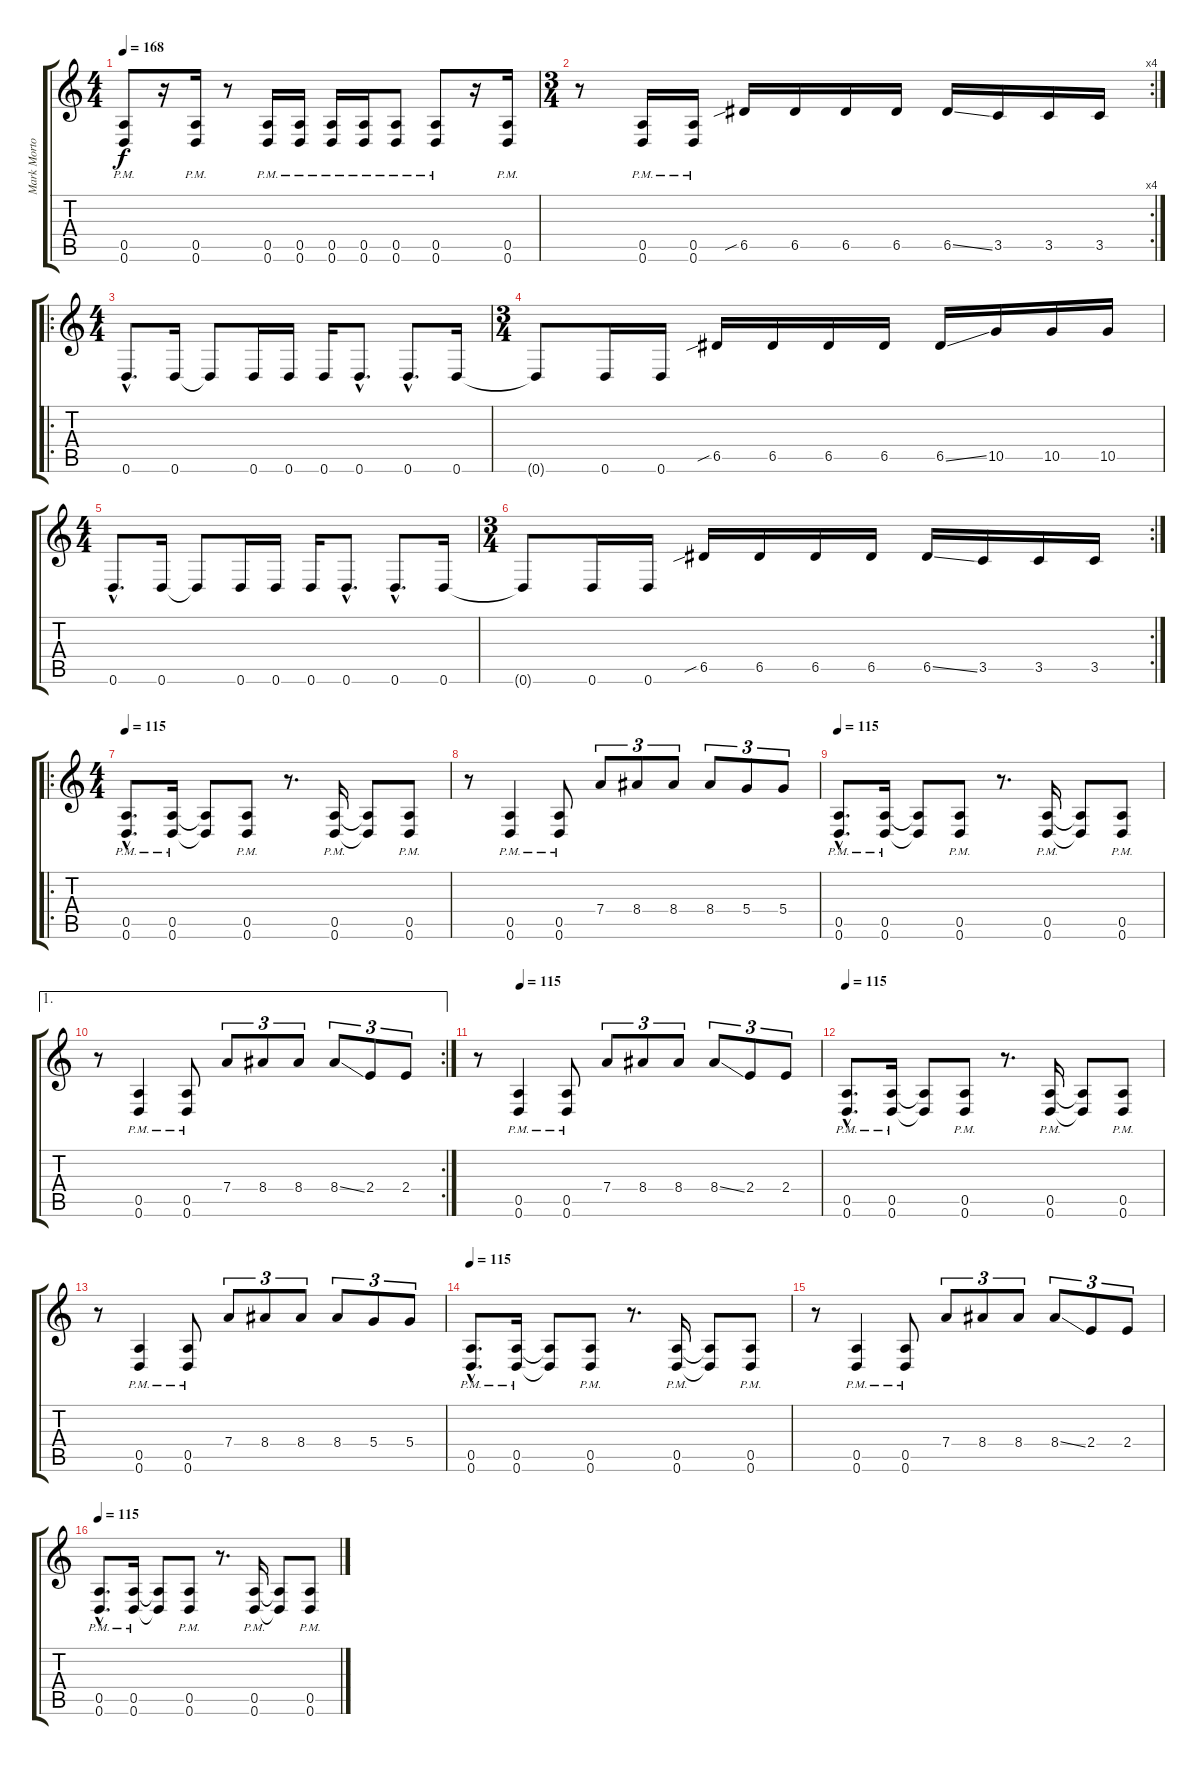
\track ("Mark Morton" "Mark Morto") {instrument distortionguitar}
\staff {score tabs}
\tuning (E4 B3 G3 D3 A2 D2) {hide}
\ts (4 4)
\tempo 168
\clef g2
\ks c
(0.5{pm} 0.6{pm}).8{dy f} r.16 (0.5{pm} 0.6{pm}).16 r.8 (0.5{pm} 0.6{pm}).16 (0.5{pm} 0.6{pm}).16 (0.5{pm} 0.6{pm}).16 (0.5{pm} 0.6{pm}).16 (0.5{pm} 0.6{pm}).8 (0.5{pm} 0.6{pm}).8 r.16 (0.5{pm} 0.6{pm}).16 |
\rc 4
\ts (3 4)
r.8 (0.5{pm} 0.6{pm}).16 (0.5{pm} 0.6{pm}).16 6.5{sib}.16 6.5.16 6.5.16 6.5.16 6.5{ss}.16 3.5.16 3.5.16 3.5.16 |
\ro
\ts (4 4)
0.6{hac}.8{d} 0.6.16 0.6{t}.8 0.6.16 0.6.16 0.6.16 0.6{hac}.8{d} 0.6{hac}.8{d} 0.6.16 |
\ts (3 4)
0.6{t}.8 0.6.16 0.6.16 6.5{sib}.16 6.5.16 6.5.16 6.5.16 6.5{ss}.16 10.5.16 10.5.16 10.5.16 |
\ts (4 4)
0.6{hac}.8{d} 0.6.16 0.6{t}.8 0.6.16 0.6.16 0.6.16 0.6{hac}.8{d} 0.6{hac}.8{d} 0.6.16 |
\rc 2
\ts (3 4)
0.6{t}.8 0.6.16 0.6.16 6.5{sib}.16 6.5.16 6.5.16 6.5.16 6.5{ss}.16 3.5.16 3.5.16 3.5.16 |
\ro
\ts (4 4)
\tempo 115
(0.5{hac pm} 0.6{hac pm}).8{d} (0.5{pm} 0.6{pm}).16 (0.5{t} 0.6{t}).8 (0.5{pm} 0.6{pm}).8 r.8{d} (0.5{pm} 0.6{pm}).16 (0.5{t} 0.6{t}).8 (0.5{pm} 0.6{pm}).8 |
r.8 (0.5{pm} 0.6{pm}).4 (0.5{pm} 0.6{pm}).8 7.4.8{tu (3 2)} 8.4.8{tu (3 2)} 8.4.8{tu (3 2)} 8.4.8{tu (3 2)} 5.4.8{tu (3 2)} 5.4.8{tu (3 2)} |
\tempo 115
(0.5{hac pm} 0.6{hac pm}).8{d} (0.5{pm} 0.6{pm}).16 (0.5{t} 0.6{t}).8 (0.5{pm} 0.6{pm}).8 r.8{d} (0.5{pm} 0.6{pm}).16 (0.5{t} 0.6{t}).8 (0.5{pm} 0.6{pm}).8 |
\ae 1
\rc 2
r.8 (0.5{pm} 0.6{pm}).4 (0.5{pm} 0.6{pm}).8 7.4.8{tu (3 2)} 8.4.8{tu (3 2)} 8.4.8{tu (3 2)} 8.4{ss}.8{tu (3 2)} 2.4.8{tu (3 2)} 2.4.8{tu (3 2)} |
\tempo (115 0.125)
r.8 (0.5{pm} 0.6{pm}).4 (0.5{pm} 0.6{pm}).8 7.4.8{tu (3 2)} 8.4.8{tu (3 2)} 8.4.8{tu (3 2)} 8.4{ss}.8{tu (3 2)} 2.4.8{tu (3 2)} 2.4.8{tu (3 2)} |
\tempo 115
(0.5{hac pm} 0.6{hac pm}).8{d} (0.5{pm} 0.6{pm}).16 (0.5{t} 0.6{t}).8 (0.5{pm} 0.6{pm}).8 r.8{d} (0.5{pm} 0.6{pm}).16 (0.5{t} 0.6{t}).8 (0.5{pm} 0.6{pm}).8 |
r.8 (0.5{pm} 0.6{pm}).4 (0.5{pm} 0.6{pm}).8 7.4.8{tu (3 2)} 8.4.8{tu (3 2)} 8.4.8{tu (3 2)} 8.4.8{tu (3 2)} 5.4.8{tu (3 2)} 5.4.8{tu (3 2)} |
\tempo 115
(0.5{hac pm} 0.6{hac pm}).8{d} (0.5{pm} 0.6{pm}).16 (0.5{t} 0.6{t}).8 (0.5{pm} 0.6{pm}).8 r.8{d} (0.5{pm} 0.6{pm}).16 (0.5{t} 0.6{t}).8 (0.5{pm} 0.6{pm}).8 |
r.8 (0.5{pm} 0.6{pm}).4 (0.5{pm} 0.6{pm}).8 7.4.8{tu (3 2)} 8.4.8{tu (3 2)} 8.4.8{tu (3 2)} 8.4{ss}.8{tu (3 2)} 2.4.8{tu (3 2)} 2.4.8{tu (3 2)} |
\tempo 115
(0.5{hac pm} 0.6{hac pm}).8{d} (0.5{pm} 0.6{pm}).16 (0.5{t} 0.6{t}).8 (0.5{pm} 0.6{pm}).8 r.8{d} (0.5{pm} 0.6{pm}).16 (0.5{t} 0.6{t}).8 (0.5{pm} 0.6{pm}).8
